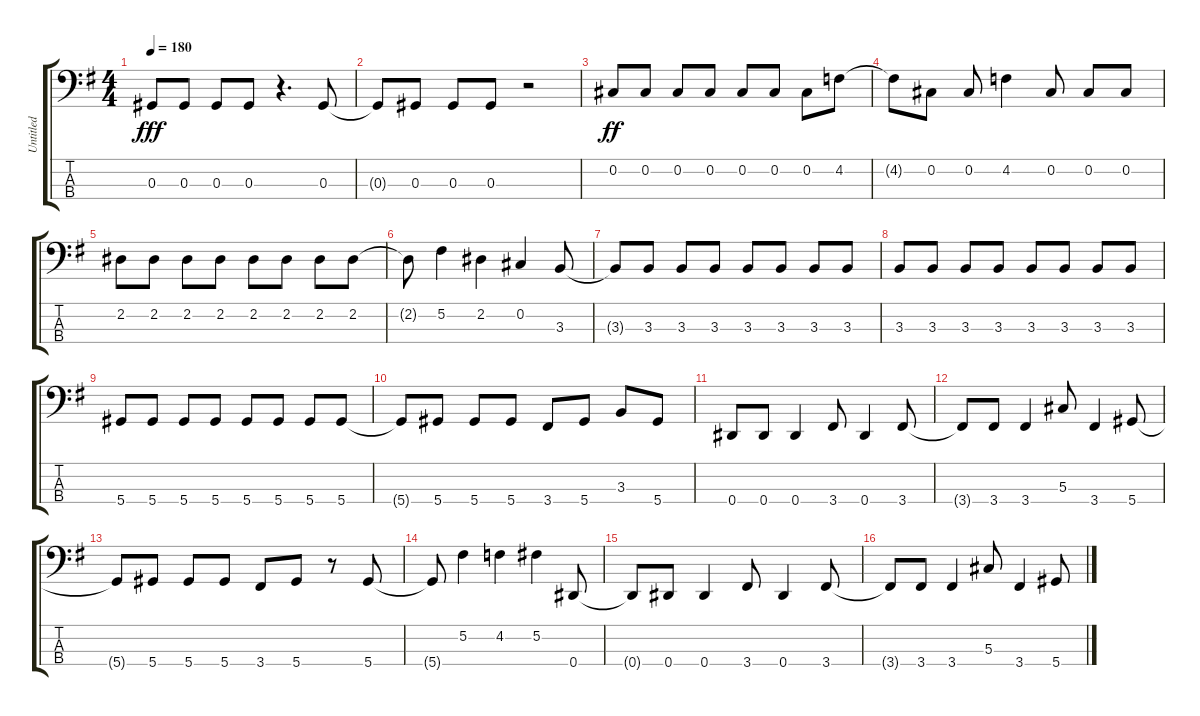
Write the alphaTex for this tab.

\track ("Untitled" "Untitled") {instrument electricbasspick}
\staff {score tabs}
\tuning (Gb2 Db2 Ab1 Eb1) {hide}
\ts (4 4)
\tempo 180
\clef f4
\ks g
0.3.8{dy fff} 0.3.8 0.3.8 0.3.8 r.4{d} 0.3.8 |
0.3{t}.8 0.3.8 0.3.8 0.3.8 r.2 |
0.2.8{dy ff} 0.2.8 0.2.8 0.2.8 0.2.8 0.2.8 0.2.8 4.2.8 |
4.2{t}.8 0.2.8 0.2.8 4.2.4 0.2.8 0.2.8 0.2.8 |
2.2.8 2.2.8 2.2.8 2.2.8 2.2.8 2.2.8 2.2.8 2.2.8 |
2.2{t}.8 5.2.4 2.2.4 0.2.4 3.3.8 |
3.3{t}.8 3.3.8 3.3.8 3.3.8 3.3.8 3.3.8 3.3.8 3.3.8 |
3.3.8 3.3.8 3.3.8 3.3.8 3.3.8 3.3.8 3.3.8 3.3.8 |
5.4.8 5.4.8 5.4.8 5.4.8 5.4.8 5.4.8 5.4.8 5.4.8 |
5.4{t}.8 5.4.8 5.4.8 5.4.8 3.4.8 5.4.8 3.3.8 5.4.8 |
0.4.8 0.4.8 0.4.4 3.4.8 0.4.4 3.4.8 |
3.4{t}.8 3.4.8 3.4.4 5.3.8 3.4.4 5.4.8 |
5.4{t}.8 5.4.8 5.4.8 5.4.8 3.4.8 5.4.8 r.8 5.4.8 |
5.4{t}.8 5.2.4 4.2.4 5.2.4 0.4.8 |
0.4{t}.8 0.4.8 0.4.4 3.4.8 0.4.4 3.4.8 |
3.4{t}.8 3.4.8 3.4.4 5.3.8 3.4.4 5.4.8
